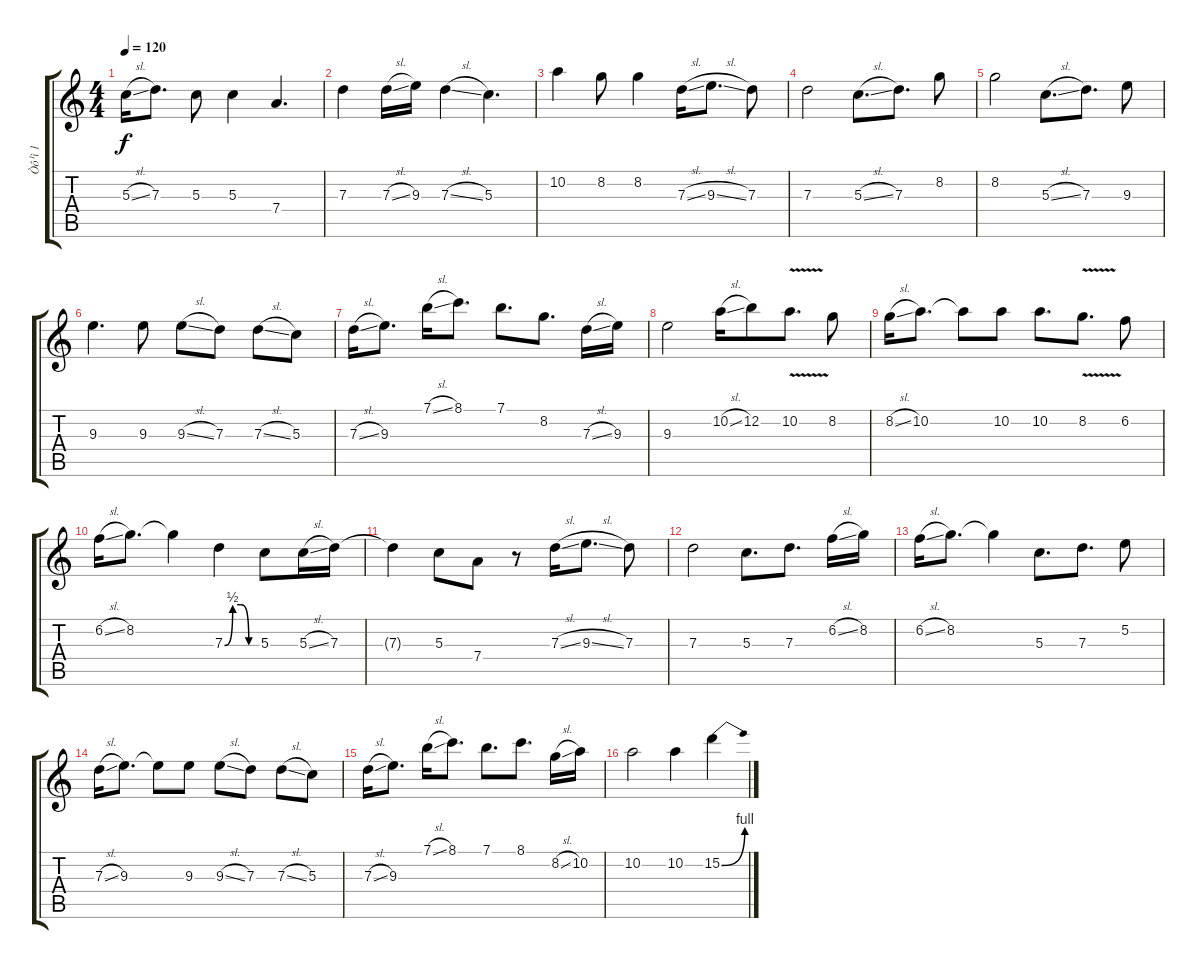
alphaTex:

\track ("Òô¹ì 1" "Òô¹ì 1") {instrument overdrivenguitar}
\staff {score tabs}
\tuning (E4 B3 G3 D3 A2 E2) {hide}
\ts (4 4)
\tempo 120
\clef g2
\ks c
5.3{sl}.16{dy f} 7.3.8{d} 5.3.8 5.3.4 7.4.4{d} |
7.3.4 7.3{sl}.16 9.3.16 7.3{sl}.4 5.3.4{d} |
10.2.4 8.2.8 8.2.4 7.3{sl}.16 9.3{sl}.8{d} 7.3.8 |
7.3.2 5.3{sl}.8{d} 7.3.8{d} 8.2.8 |
8.2.2 5.3{sl}.8{d} 7.3.8{d} 9.3.8 |
9.3.4{d} 9.3.8 9.3{sl}.8 7.3.8 7.3{sl}.8 5.3.8 |
7.3{sl}.16 9.3.8{d} 7.1{sl}.16 8.1.8{d} 7.1.8{d} 8.2.8{d} 7.3{sl}.16 9.3.16 |
9.3.2 10.2{sl}.16 12.2.8 10.2{v}.8{d} 8.2.8 |
8.2{sl}.16 10.2.8{d} 10.2{t}.8 10.2.8 10.2.8{d} 8.2{v}.8{d} 6.2.8 |
6.2{sl}.16 8.2.8{d} 8.2{t}.4 7.3{be (custom 0 0 15 2 30 2 45 0 60 0)}.4 5.3.8 5.3{sl}.16 7.3.16 |
7.3{t}.4 5.3.8 7.4.8 r.8 7.3{sl}.16 9.3{sl}.8{d} 7.3.8 |
7.3.2 5.3.8{d} 7.3.8{d} 6.2{sl}.16 8.2.16 |
6.2{sl}.16 8.2.8{d} 8.2{t}.4 5.3.8{d} 7.3.8{d} 5.2.8 |
7.3{sl}.16 9.3.8{d} 9.3{t}.8 9.3.8 9.3{sl}.8 7.3.8 7.3{sl}.8 5.3.8 |
7.3{sl}.16 9.3.8{d} 7.1{sl}.16 8.1.8{d} 7.1.8{d} 8.1.8{d} 8.2{sl}.16 10.2.16 |
10.2.2 10.2.4 15.2{be (bend 0 0 60 4)}.4
